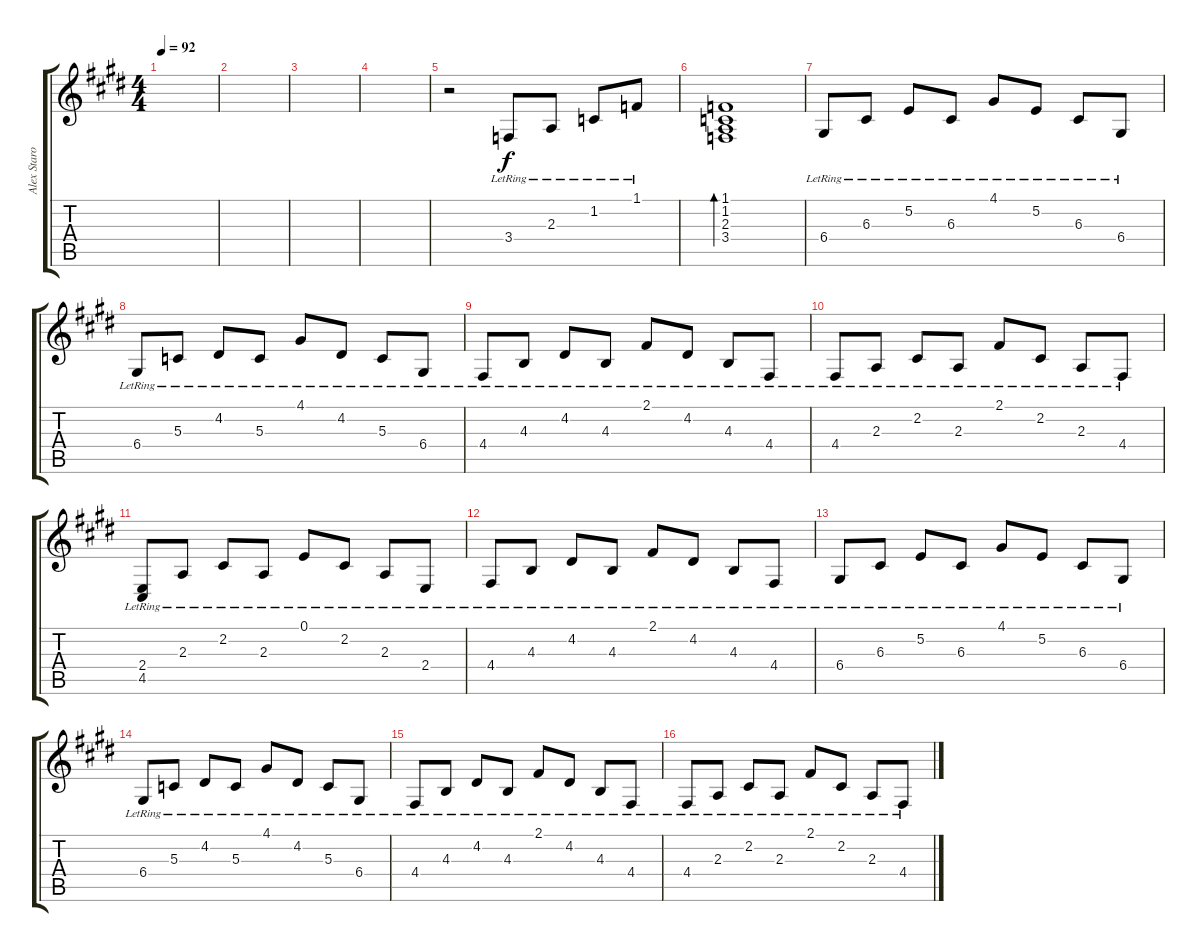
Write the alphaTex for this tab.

\track ("Alex Staropoli" "Alex Staro") {instrument acousticgrandpiano}
\staff {score tabs}
\tuning (E4 B3 G3 D3 A2 E2) {hide}
\ts (4 4)
\tempo 92
\clef g2
\ks c#minor
|
|
|
|
r.2 3.4{lr}.8 2.3{lr}.8 1.2{lr}.8 1.1{lr}.8 |
(1.1 1.2 2.3 3.4).1{bd 480} |
6.4{lr}.8 6.3{lr}.8 5.2{lr}.8 6.3{lr}.8 4.1{lr}.8 5.2{lr}.8 6.3{lr}.8 6.4{lr}.8 |
6.4{lr}.8 5.3{lr}.8 4.2{lr}.8 5.3{lr}.8 4.1{lr}.8 4.2{lr}.8 5.3{lr}.8 6.4{lr}.8 |
4.4{lr}.8 4.3{lr}.8 4.2{lr}.8 4.3{lr}.8 2.1{lr}.8 4.2{lr}.8 4.3{lr}.8 4.4{lr}.8 |
4.4{lr}.8 2.3{lr}.8 2.2{lr}.8 2.3{lr}.8 2.1{lr}.8 2.2{lr}.8 2.3{lr}.8 4.4{lr}.8 |
(2.4{lr} 4.5{lr}).8 2.3{lr}.8 2.2{lr}.8 2.3{lr}.8 0.1{lr}.8 2.2{lr}.8 2.3{lr}.8 2.4{lr}.8 |
4.4{lr}.8 4.3{lr}.8 4.2{lr}.8 4.3{lr}.8 2.1{lr}.8 4.2{lr}.8 4.3{lr}.8 4.4{lr}.8 |
6.4{lr}.8 6.3{lr}.8 5.2{lr}.8 6.3{lr}.8 4.1{lr}.8 5.2{lr}.8 6.3{lr}.8 6.4{lr}.8 |
6.4{lr}.8 5.3{lr}.8 4.2{lr}.8 5.3{lr}.8 4.1{lr}.8 4.2{lr}.8 5.3{lr}.8 6.4{lr}.8 |
4.4{lr}.8 4.3{lr}.8 4.2{lr}.8 4.3{lr}.8 2.1{lr}.8 4.2{lr}.8 4.3{lr}.8 4.4{lr}.8 |
4.4{lr}.8 2.3{lr}.8 2.2{lr}.8 2.3{lr}.8 2.1{lr}.8 2.2{lr}.8 2.3{lr}.8 4.4{lr}.8
